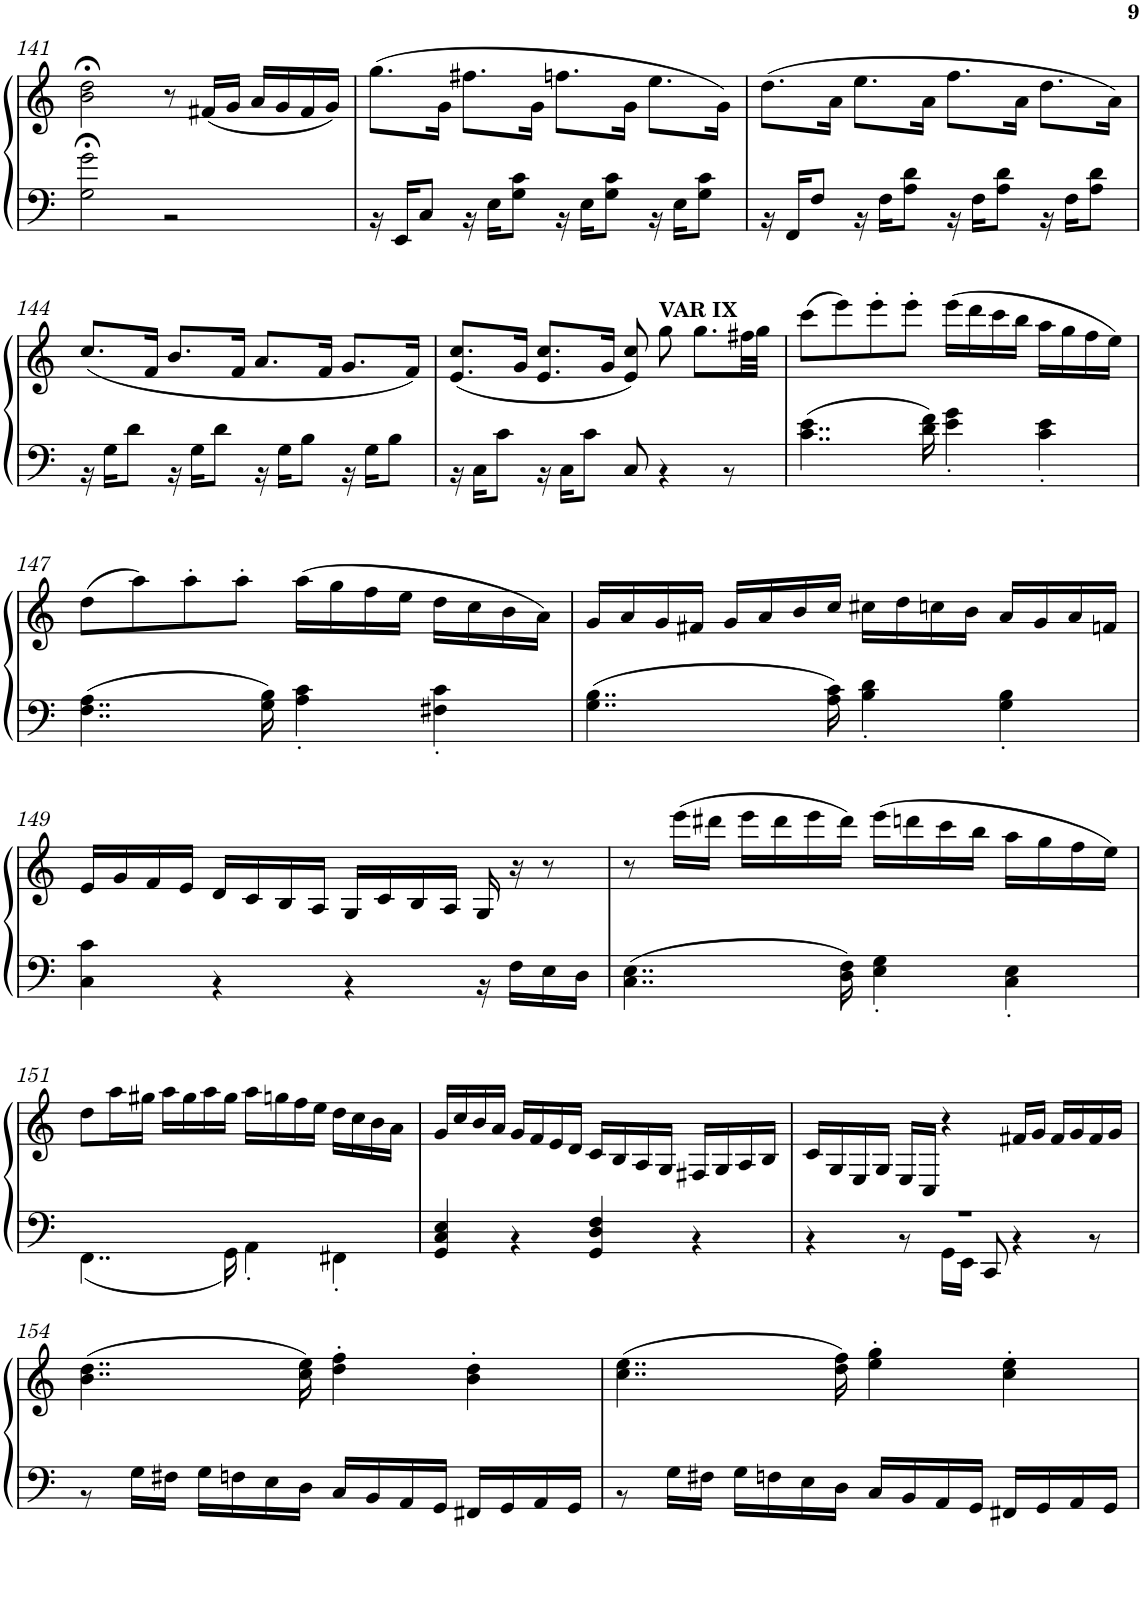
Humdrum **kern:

**kern	**kern
*part1	*part1
*staff2	*staff1
*I"Piano	*
*I'Pno.	*
!!LO:PB:g=z
*clefF4	*clefG2
*k[]	*k[]
*M4/4	*M4/4
=141	=141
*^	*
1ryy	2G\;< 2g\;<	2b\;< 2dd\;<
.	2r	8r
.	.	(<16f#X/LL
.	.	16g/JJ
.	.	16a/LL
.	.	16g/
.	.	16f#/
.	.	16g/JJ)
=142	=142	=142
1ryy	16r	(>8.gg\L
.	16EE/KL	.
.	8C/J	.
.	.	16g\Jk
.	16r	8.ff#X\L
.	16E\KL	.
.	8G\ 8c\J	.
.	.	16g\Jk
.	16r	8.ffn\L
.	16E\KL	.
.	8G\ 8c\J	.
.	.	16g\Jk
.	16r	8.ee\L
.	16E\KL	.
.	8G\ 8c\J	.
.	.	16g\Jk)
=143	=143	=143
1ryy	16r	(>8.dd\L
.	16FF/KL	.
.	8F/J	.
.	.	16a\Jk
.	16r	8.ee\L
.	16F\KL	.
.	8A\ 8d\J	.
.	.	16a\Jk
.	16r	8.ff\L
.	16F\KL	.
.	8A\ 8d\J	.
.	.	16a\Jk
.	16r	8.dd\L
.	16F\KL	.
.	8A\ 8d\J	.
.	.	16a\Jk)
!!LO:LB:g=z
=144	=144	=144
1ryy	16r	(<8.cc/L
.	16G\KL	.
.	8d\J	.
.	.	16f/Jk
.	16r	8.b/L
.	16G\KL	.
.	8d\J	.
.	.	16f/Jk
.	16r	8.a/L
.	16G\KL	.
.	8B\J	.
.	.	16f/Jk
.	16r	8.g/L
.	16G\KL	.
.	8B\J	.
.	.	16f/Jk)
=145	=145	=145
2ryy	16r	(<8.e/ 8.cc/L
.	16C\KL	.
.	8c\J	.
.	.	16g/Jk
.	16r	8.e/ 8.cc/L
.	16C\KL	.
.	8c\J	.
.	.	16g/Jk
8ryy	8C/	8e/ 8cc/)
!	!	!LO:TX:a:B:t=VAR IX
4ryy	4r	8gg\
.	.	8.gg\L
8ryy	8r	.
.	.	32ff#X\LL
.	.	32gg\JJJ
=146	=146	=146
1ryy	4..c\ 4..e\	(>8ccc\L
.	.	8eee\)
.	.	8eee'\
.	.	8eee'\J
.	16d\ 16f\	.
.	4e\' 4g\'	(>16eee\LL
.	.	16ddd\
.	.	16ccc\
.	.	16bb\JJ
.	4c\' 4e\'	16aa\LL
.	.	16gg\
.	.	16ff\
.	.	16ee\JJ)
!!LO:LB:g=z
=147	=147	=147
1ryy	4..F\ 4..A\	(>8dd\L
.	.	8aa\)
.	.	8aa'\
.	.	8aa'\J
.	16G\ 16B\	.
.	4A\' 4c\'	(>16aa\LL
.	.	16gg\
.	.	16ff\
.	.	16ee\JJ
.	4F#X\' 4c\'	16dd\LL
.	.	16cc\
.	.	16b\
.	.	16a\JJ)
=148	=148	=148
1ryy	4..G\ 4..B\	16g/LL
.	.	16a/
.	.	16g/
.	.	16f#X/JJ
.	.	16g/LL
.	.	16a/
.	.	16b/
.	16A\ 16c\	16cc/JJ
.	4B\' 4d\'	16cc#X\LL
.	.	16dd\
.	.	16ccn\
.	.	16b\JJ
.	4G\' 4B\'	16a/LL
.	.	16g/
.	.	16a/
.	.	16fn/JJ
!!LO:LB:g=z
=149	=149	=149
1ryy	4C\ 4c\	16e/LL
.	.	16g/
.	.	16f/
.	.	16e/JJ
.	4r	16d/LL
.	.	16c/
.	.	16B/
.	.	16A/JJ
.	4r	16G/LL
.	.	16c/
.	.	16B/
.	.	16A/JJ
.	16r	16G/
.	16F\LL	16r
.	16E\	8r
.	16D\JJ	.
=150	=150	=150
1ryy	4..C\ 4..E\	8r
.	.	(>16eee\LL
.	.	16ddd#X\JJ
.	.	16eee\LL
.	.	16ddd#\
.	.	16eee\
.	16D\ 16F\	16ddd#\JJ)
.	4E\' 4G\'	(>16eee\LL
.	.	16dddn\
.	.	16ccc\
.	.	16bb\JJ
.	4C\' 4E\'	16aa\LL
.	.	16gg\
.	.	16ff\
.	.	16ee\JJ)
!!LO:LB:g=z
=151	=151	=151
1ryy	4..FF\	8dd\L
.	.	16aa\L
.	.	16gg#X\JJ
.	.	16aa\LL
.	.	16gg#\
.	.	16aa\
.	16GG\	16gg#\JJ
.	4AA'\	16aa\LL
.	.	16ggn\
.	.	16ff\
.	.	16ee\JJ
.	4FF#X'\	16dd\LL
.	.	16cc\
.	.	16b\
.	.	16a\JJ
=152	=152	=152
1ryy	4GG/ 4C/ 4E/	16g/LL
.	.	16cc/
.	.	16b/
.	.	16a/JJ
.	4r	16g/LL
.	.	16f/
.	.	16e/
.	.	16d/JJ
.	4GG/ 4D/ 4F/	16c/LL
.	.	16B/
.	.	16A/
.	.	16G/JJ
.	4r	16F#X/LL
.	.	16G/
.	.	16A/
.	.	16B/JJ
=153	=153	=153
1r	4r	16c/LL
.	.	16G/
.	.	16E/
.	.	16G/JJ
.	8r	16E/LL
.	.	16C/JJ
.	16GG\LL	4r
.	16EE\JJ	.
.	8CC/	.
.	4r	16f#X/LL
.	.	16g/JJ
.	.	16f#/LL
.	.	16g/
.	8r	16f#/
.	.	16g/JJ
!!LO:LB:g=z
=154	=154	=154
1ryy	8r	(>4..b\ 4..dd\
.	16G\LL	.
.	16F#X\JJ	.
.	16G\LL	.
.	16Fn\	.
.	16E\	.
.	16D\JJ	16cc\ 16ee\)
.	16C/LL	4dd\' 4ff\'
.	16BB/	.
.	16AA/	.
.	16GG/JJ	.
.	16FF#X/LL	4b\' 4dd\'
.	16GG/	.
.	16AA/	.
.	16GG/JJ	.
=155	=155	=155
1ryy	8r	(>4..cc\ 4..ee\
.	16G\LL	.
.	16F#X\JJ	.
.	16G\LL	.
.	16Fn\	.
.	16E\	.
.	16D\JJ	16dd\ 16ff\)
.	16C/LL	4ee\' 4gg\'
.	16BB/	.
.	16AA/	.
.	16GG/JJ	.
.	16FF#X/LL	4cc\' 4ee\'
.	16GG/	.
.	16AA/	.
.	16GG/JJ	.
*v	*v	*
=	=
*-	*-
